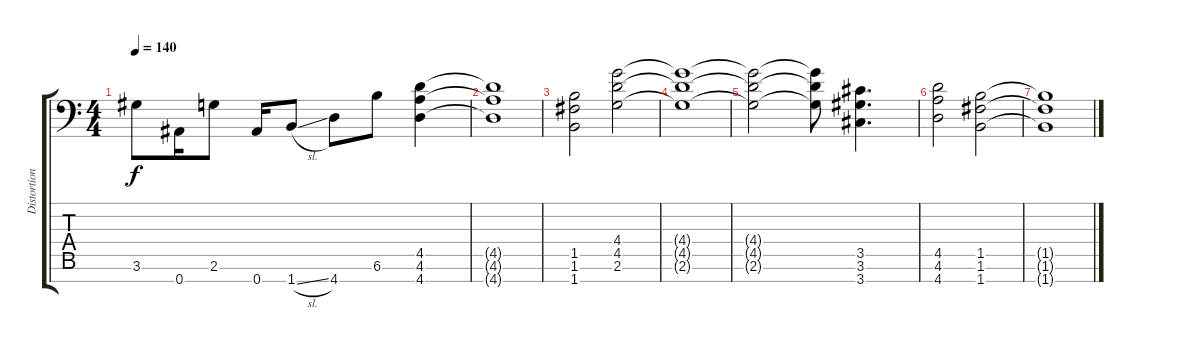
\track ("Distortion One" "Distortion") {instrument distortionguitar}
\staff {score tabs}
\tuning (Eb4 Bb3 F3 Eb3 Bb2 F2 Bb1) {hide}
\ts (4 4)
\tempo 140
\clef f4
\ks c
3.6.8{dy f} 0.7.16 2.6.8 0.7.16 1.7{sl}.8 4.7.8 6.6.8 (4.5 4.6 4.7).4 |
(4.5{t} 4.6{t} 4.7{t}).1 |
(1.5 1.6 1.7).2 (4.4 4.5 2.6).2 |
(4.4{t} 4.5{t} 2.6{t}).1 |
(4.4{t} 4.5{t} 2.6{t}).2 (4.4{t} 4.5{t} 2.6{t}).8 (3.5 3.6 3.7).4{d} |
(4.5 4.6 4.7).2 (1.5 1.6 1.7).2 |
(1.5{t} 1.6{t} 1.7{t}).1
